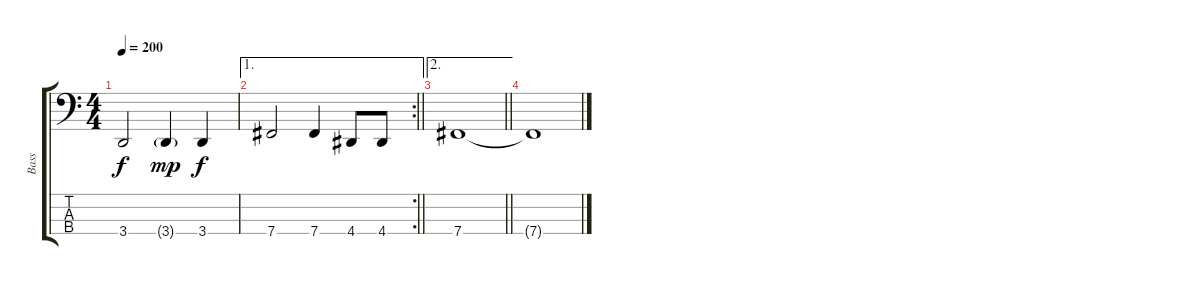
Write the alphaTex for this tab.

\track ("Bass" "Bass") {instrument electricbassfinger}
\staff {score tabs}
\tuning (E2 B1 Gb1 B0) {hide}
\ts (4 4)
\tempo 200
\clef f4
\ks c
3.4.2{dy f} 3.4{g}.4{dy mp} 3.4.4{dy f} |
\ae 1
\rc 2
\barLineRight lightlight
7.4.2 7.4.4 4.4.8 4.4.8 |
\ae 2
\barLineRight lightlight
7.4.1 |
7.4{t}.1
